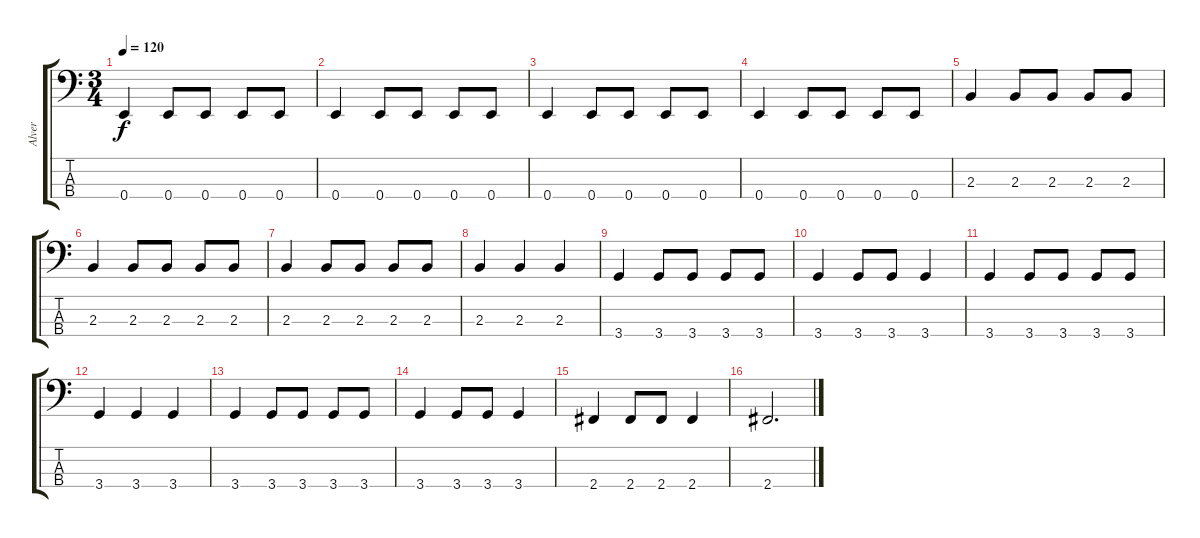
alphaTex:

\track ("Alver" "Alver") {instrument electricbassfinger}
\staff {score tabs}
\tuning (G2 D2 A1 E1) {hide}
\ts (3 4)
\tempo 120
\clef f4
\ks c
0.4.4{dy f} 0.4.8 0.4.8 0.4.8 0.4.8 |
0.4.4 0.4.8 0.4.8 0.4.8 0.4.8 |
0.4.4 0.4.8 0.4.8 0.4.8 0.4.8 |
0.4.4 0.4.8 0.4.8 0.4.8 0.4.8 |
2.3.4 2.3.8 2.3.8 2.3.8 2.3.8 |
2.3.4 2.3.8 2.3.8 2.3.8 2.3.8 |
2.3.4 2.3.8 2.3.8 2.3.8 2.3.8 |
2.3.4 2.3.4 2.3.4 |
3.4.4 3.4.8 3.4.8 3.4.8 3.4.8 |
3.4.4 3.4.8 3.4.8 3.4.4 |
3.4.4 3.4.8 3.4.8 3.4.8 3.4.8 |
3.4.4 3.4.4 3.4.4 |
3.4.4 3.4.8 3.4.8 3.4.8 3.4.8 |
3.4.4 3.4.8 3.4.8 3.4.4 |
2.4.4 2.4.8 2.4.8 2.4.4 |
2.4.2{d}
